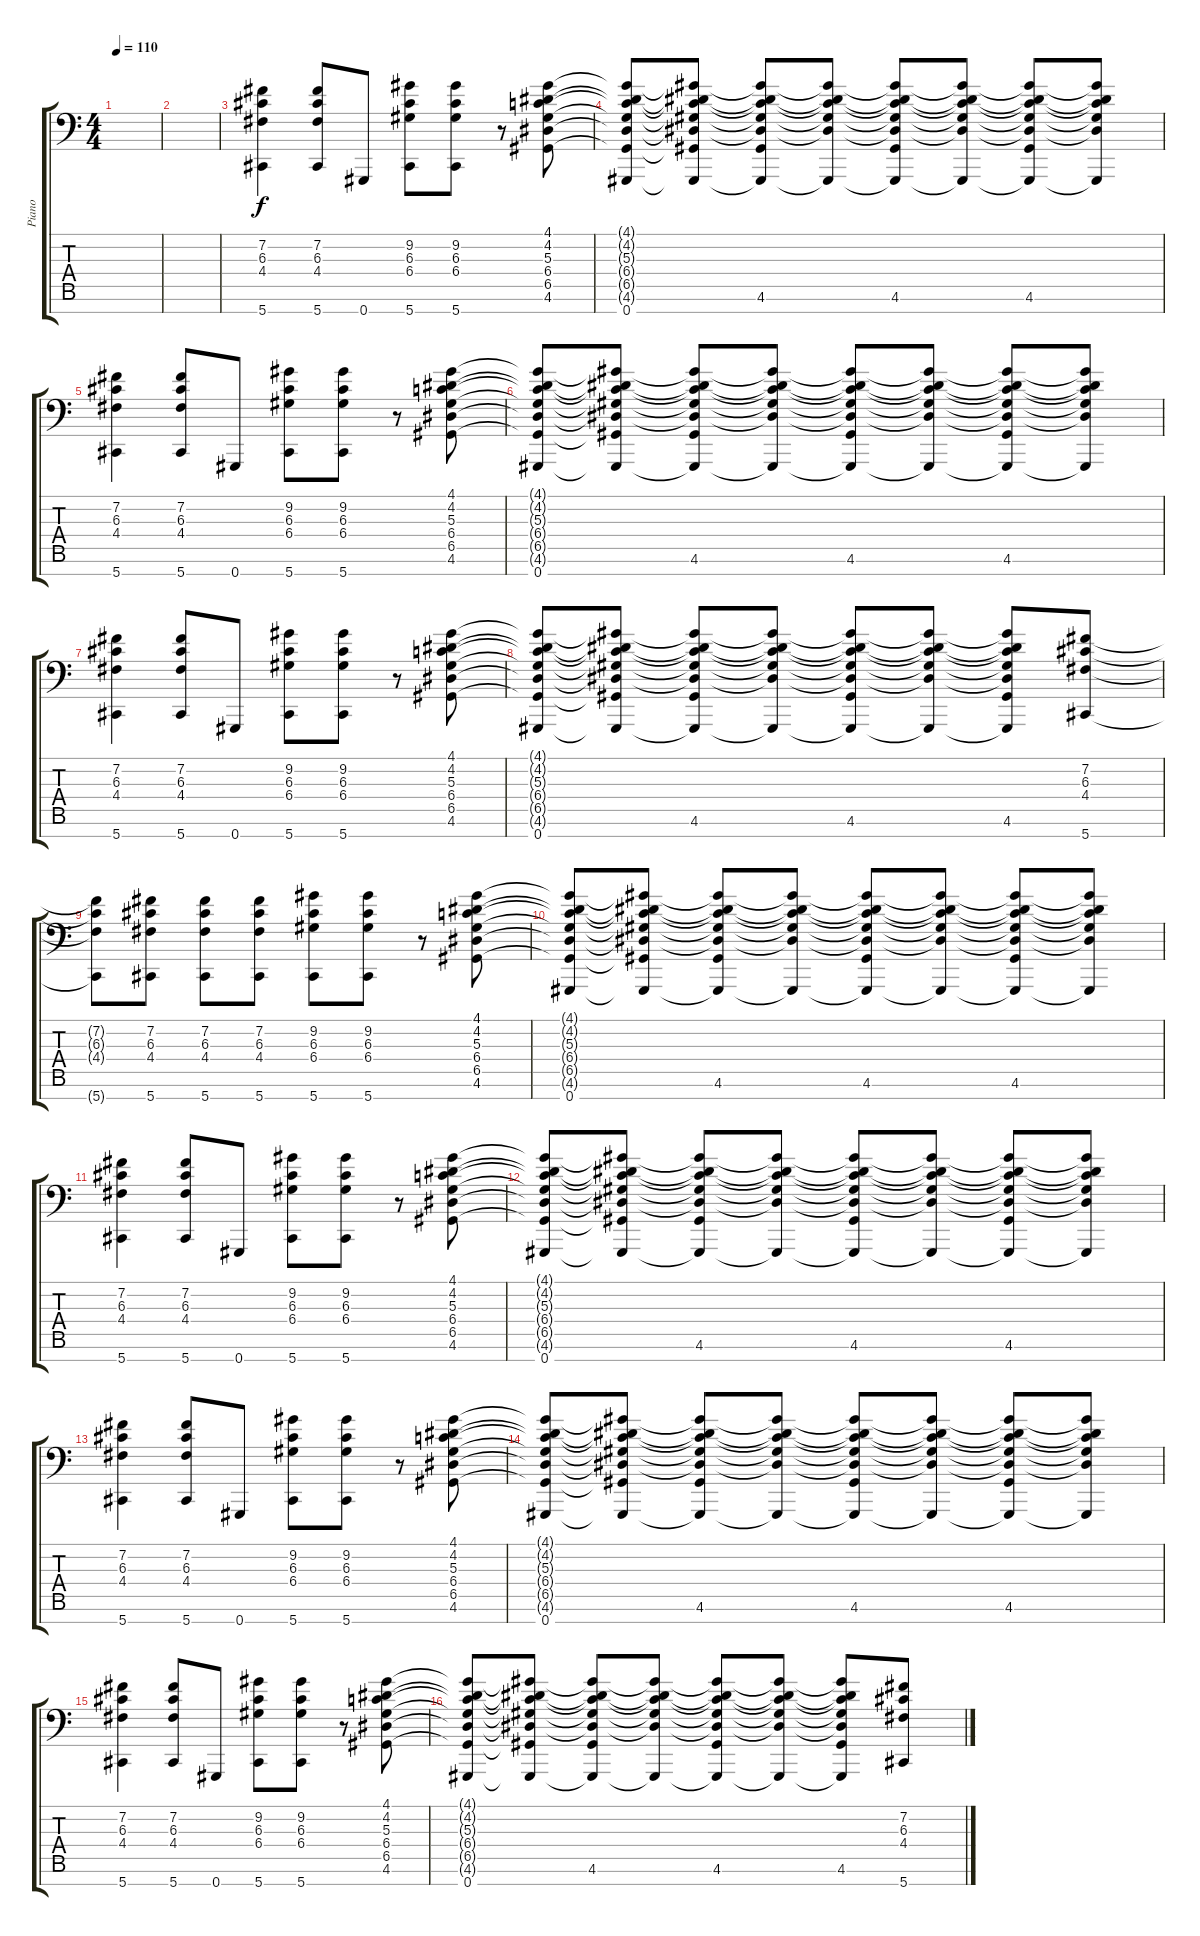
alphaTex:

\track ("Piano" "Piano") {instrument acousticgrandpiano}
\staff {score tabs}
\tuning (E4 B3 G3 D3 A2 E2 Ab1) {hide}
\ts (4 4)
\tempo 110
\clef f4
\ks c
|
|
(7.2 6.3 4.4 5.7).4 (7.2 6.3 4.4 5.7).8 0.7.8 (9.2 6.3 6.4 5.7).8 (9.2 6.3 6.4 5.7).8 r.8 (4.1 4.2 5.3 6.4 6.5 4.6).8 |
(4.1{t} 4.2{t} 5.3{t} 6.4{t} 6.5{t} 4.6{t} 0.7).8 (4.1{t} 4.2{t} 5.3{t} 6.4{t} 6.5{t} 4.6{t} 0.7{t}).8 (4.1{t} 4.2{t} 5.3{t} 6.4{t} 6.5{t} 4.6 0.7{t}).8 (4.1{t} 4.2{t} 5.3{t} 6.4{t} 6.5{t} 0.7{t}).8 (4.1{t} 4.2{t} 5.3{t} 6.4{t} 6.5{t} 4.6 0.7{t}).8 (4.1{t} 4.2{t} 5.3{t} 6.4{t} 6.5{t} 0.7{t}).8 (4.1{t} 4.2{t} 5.3{t} 6.4{t} 6.5{t} 4.6 0.7{t}).8 (4.1{t} 4.2{t} 5.3{t} 6.4{t} 6.5{t} 0.7{t}).8 |
(7.2 6.3 4.4 5.7).4 (7.2 6.3 4.4 5.7).8 0.7.8 (9.2 6.3 6.4 5.7).8 (9.2 6.3 6.4 5.7).8 r.8 (4.1 4.2 5.3 6.4 6.5 4.6).8 |
(4.1{t} 4.2{t} 5.3{t} 6.4{t} 6.5{t} 4.6{t} 0.7).8 (4.1{t} 4.2{t} 5.3{t} 6.4{t} 6.5{t} 4.6{t} 0.7{t}).8 (4.1{t} 4.2{t} 5.3{t} 6.4{t} 6.5{t} 4.6 0.7{t}).8 (4.1{t} 4.2{t} 5.3{t} 6.4{t} 6.5{t} 0.7{t}).8 (4.1{t} 4.2{t} 5.3{t} 6.4{t} 6.5{t} 4.6 0.7{t}).8 (4.1{t} 4.2{t} 5.3{t} 6.4{t} 6.5{t} 0.7{t}).8 (4.1{t} 4.2{t} 5.3{t} 6.4{t} 6.5{t} 4.6 0.7{t}).8 (4.1{t} 4.2{t} 5.3{t} 6.4{t} 6.5{t} 0.7{t}).8 |
(7.2 6.3 4.4 5.7).4 (7.2 6.3 4.4 5.7).8 0.7.8 (9.2 6.3 6.4 5.7).8 (9.2 6.3 6.4 5.7).8 r.8 (4.1 4.2 5.3 6.4 6.5 4.6).8 |
(4.1{t} 4.2{t} 5.3{t} 6.4{t} 6.5{t} 4.6{t} 0.7).8 (4.1{t} 4.2{t} 5.3{t} 6.4{t} 6.5{t} 4.6{t} 0.7{t}).8 (4.1{t} 4.2{t} 5.3{t} 6.4{t} 6.5{t} 4.6 0.7{t}).8 (4.1{t} 4.2{t} 5.3{t} 6.4{t} 6.5{t} 0.7{t}).8 (4.1{t} 4.2{t} 5.3{t} 6.4{t} 6.5{t} 4.6 0.7{t}).8 (4.1{t} 4.2{t} 5.3{t} 6.4{t} 6.5{t} 0.7{t}).8 (4.1{t} 4.2{t} 5.3{t} 6.4{t} 6.5{t} 4.6 0.7{t}).8 (7.2 6.3 4.4 5.7).8 |
(7.2{t} 6.3{t} 4.4{t} 5.7{t}).8 (7.2 6.3 4.4 5.7).8 (7.2 6.3 4.4 5.7).8 (7.2 6.3 4.4 5.7).8 (9.2 6.3 6.4 5.7).8 (9.2 6.3 6.4 5.7).8 r.8 (4.1 4.2 5.3 6.4 6.5 4.6).8 |
(4.1{t} 4.2{t} 5.3{t} 6.4{t} 6.5{t} 4.6{t} 0.7).8 (4.1{t} 4.2{t} 5.3{t} 6.4{t} 6.5{t} 4.6{t} 0.7{t}).8 (4.1{t} 4.2{t} 5.3{t} 6.4{t} 6.5{t} 4.6 0.7{t}).8 (4.1{t} 4.2{t} 5.3{t} 6.4{t} 6.5{t} 0.7{t}).8 (4.1{t} 4.2{t} 5.3{t} 6.4{t} 6.5{t} 4.6 0.7{t}).8 (4.1{t} 4.2{t} 5.3{t} 6.4{t} 6.5{t} 0.7{t}).8 (4.1{t} 4.2{t} 5.3{t} 6.4{t} 6.5{t} 4.6 0.7{t}).8 (4.1{t} 4.2{t} 5.3{t} 6.4{t} 6.5{t} 0.7{t}).8 |
(7.2 6.3 4.4 5.7).4 (7.2 6.3 4.4 5.7).8 0.7.8 (9.2 6.3 6.4 5.7).8 (9.2 6.3 6.4 5.7).8 r.8 (4.1 4.2 5.3 6.4 6.5 4.6).8 |
(4.1{t} 4.2{t} 5.3{t} 6.4{t} 6.5{t} 4.6{t} 0.7).8 (4.1{t} 4.2{t} 5.3{t} 6.4{t} 6.5{t} 4.6{t} 0.7{t}).8 (4.1{t} 4.2{t} 5.3{t} 6.4{t} 6.5{t} 4.6 0.7{t}).8 (4.1{t} 4.2{t} 5.3{t} 6.4{t} 6.5{t} 0.7{t}).8 (4.1{t} 4.2{t} 5.3{t} 6.4{t} 6.5{t} 4.6 0.7{t}).8 (4.1{t} 4.2{t} 5.3{t} 6.4{t} 6.5{t} 0.7{t}).8 (4.1{t} 4.2{t} 5.3{t} 6.4{t} 6.5{t} 4.6 0.7{t}).8 (4.1{t} 4.2{t} 5.3{t} 6.4{t} 6.5{t} 0.7{t}).8 |
(7.2 6.3 4.4 5.7).4 (7.2 6.3 4.4 5.7).8 0.7.8 (9.2 6.3 6.4 5.7).8 (9.2 6.3 6.4 5.7).8 r.8 (4.1 4.2 5.3 6.4 6.5 4.6).8 |
(4.1{t} 4.2{t} 5.3{t} 6.4{t} 6.5{t} 4.6{t} 0.7).8 (4.1{t} 4.2{t} 5.3{t} 6.4{t} 6.5{t} 4.6{t} 0.7{t}).8 (4.1{t} 4.2{t} 5.3{t} 6.4{t} 6.5{t} 4.6 0.7{t}).8 (4.1{t} 4.2{t} 5.3{t} 6.4{t} 6.5{t} 0.7{t}).8 (4.1{t} 4.2{t} 5.3{t} 6.4{t} 6.5{t} 4.6 0.7{t}).8 (4.1{t} 4.2{t} 5.3{t} 6.4{t} 6.5{t} 0.7{t}).8 (4.1{t} 4.2{t} 5.3{t} 6.4{t} 6.5{t} 4.6 0.7{t}).8 (4.1{t} 4.2{t} 5.3{t} 6.4{t} 6.5{t} 0.7{t}).8 |
(7.2 6.3 4.4 5.7).4 (7.2 6.3 4.4 5.7).8 0.7.8 (9.2 6.3 6.4 5.7).8 (9.2 6.3 6.4 5.7).8 r.8 (4.1 4.2 5.3 6.4 6.5 4.6).8 |
(4.1{t} 4.2{t} 5.3{t} 6.4{t} 6.5{t} 4.6{t} 0.7).8 (4.1{t} 4.2{t} 5.3{t} 6.4{t} 6.5{t} 4.6{t} 0.7{t}).8 (4.1{t} 4.2{t} 5.3{t} 6.4{t} 6.5{t} 4.6 0.7{t}).8 (4.1{t} 4.2{t} 5.3{t} 6.4{t} 6.5{t} 0.7{t}).8 (4.1{t} 4.2{t} 5.3{t} 6.4{t} 6.5{t} 4.6 0.7{t}).8 (4.1{t} 4.2{t} 5.3{t} 6.4{t} 6.5{t} 0.7{t}).8 (4.1{t} 4.2{t} 5.3{t} 6.4{t} 6.5{t} 4.6 0.7{t}).8 (7.2 6.3 4.4 5.7).8
